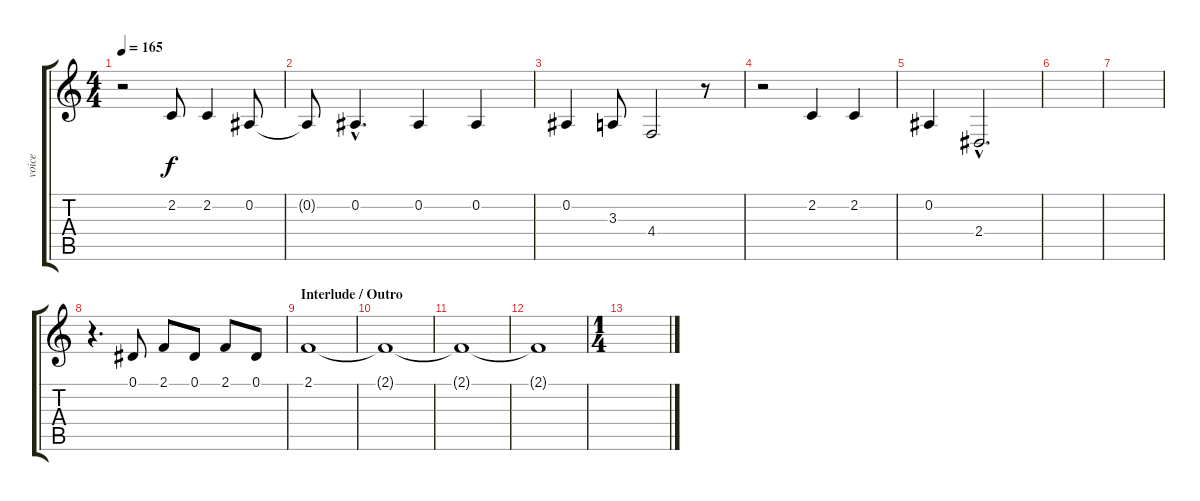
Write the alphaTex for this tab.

\track ("voice" "voice") {instrument lead2sawtooth}
\staff {score tabs}
\tuning (Eb4 Bb3 Gb3 Db3 Ab2 Eb2) {hide}
\ts (4 4)
\tempo 165
\clef g2
\ks c
r.2{dy f} 2.2.8 2.2.4 0.2.8 |
0.2{t}.8 0.2{hac}.4{d} 0.2.4 0.2.4 |
0.2.4 3.3.8 4.4.2 r.8 |
r.2 2.2.4 2.2.4 |
0.2.4 2.4{hac}.2{d} |
|
|
r.4{d} 0.1.8 2.1.8 0.1.8 2.1.8 0.1.8 |
\section ("" "Interlude / Outro")
2.1.1 |
2.1{t}.1 |
2.1{t}.1 |
2.1{t}.1 |
\ts (1 4)
